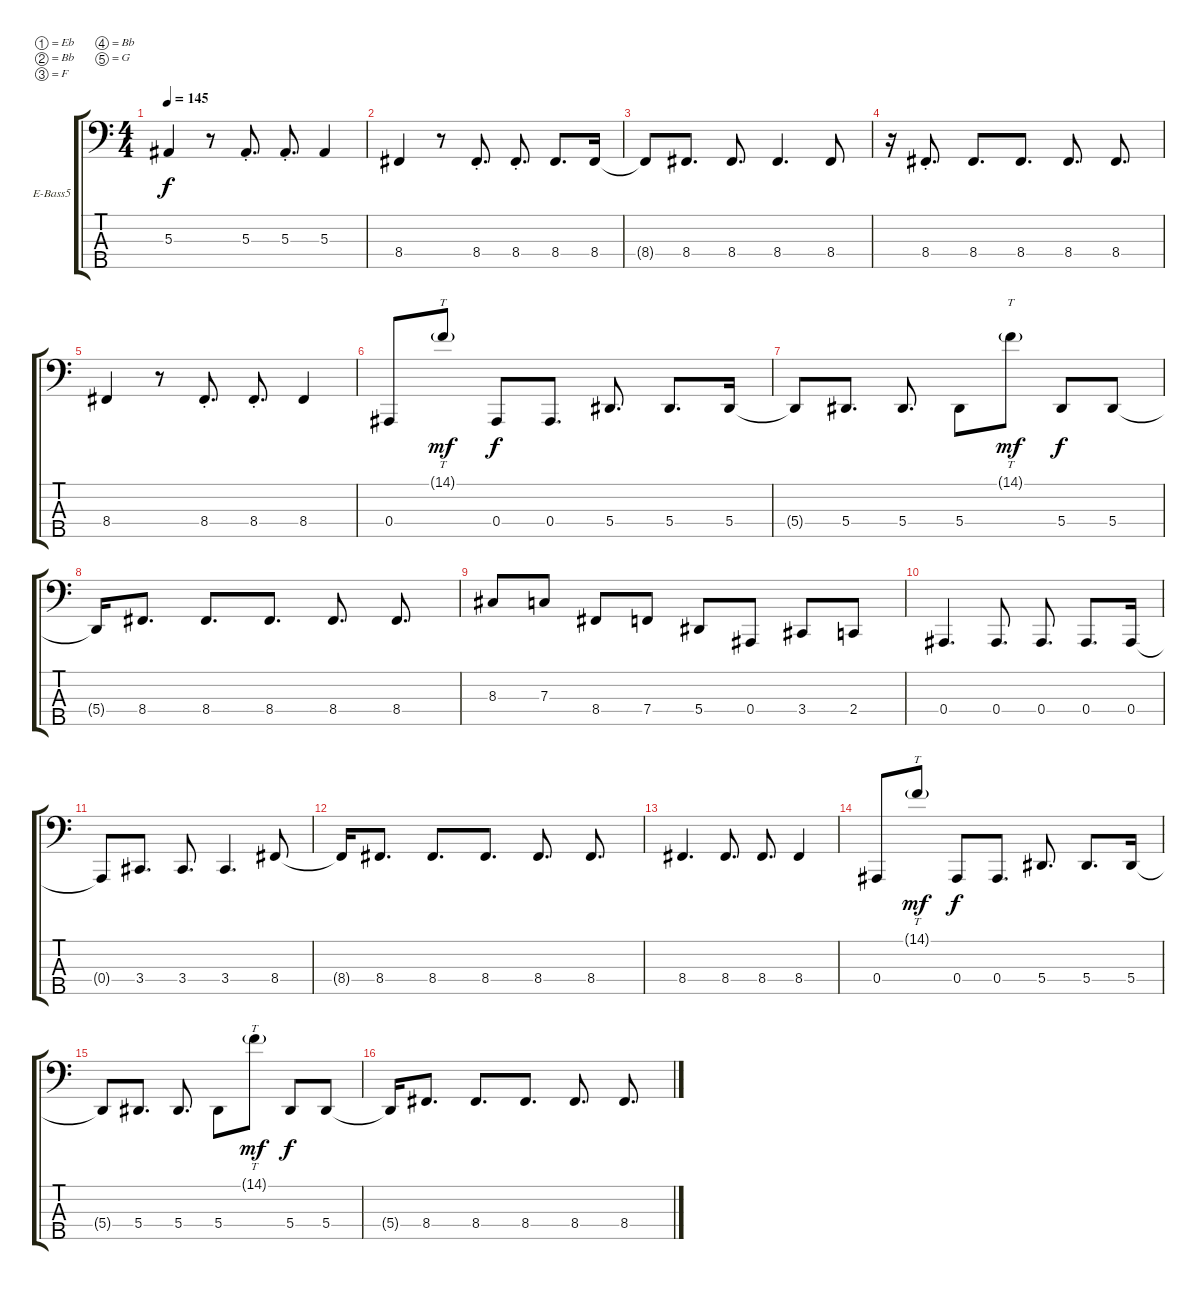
\bracketExtendMode groupsimilarinstruments
\firstSystemTrackNameOrientation horizontal
\otherSystemsTrackNameOrientation horizontal
\track ("Bass" "E-Bass5") {instrument electricbasspick}
\staff {score tabs}
\tuning (Eb2 Bb1 F1 Bb0 G0)
\ts (4 4)
\tempo 145
\clef f4
\ks c
5.3.4{dy f} r.8 5.3{st}.8{d} 5.3{st}.8{d} 5.3.4 |
8.4.4 r.8 8.4{st}.8{d} 8.4{st}.8{d} 8.4.8{d} 8.4.16 |
8.4{t}.8 8.4.8{d} 8.4.8{d} 8.4.4{d} 8.4.8 |
r.16 8.4{st}.8{d} 8.4.8{d} 8.4.8{d} 8.4.8{d} 8.4.8{d} |
8.4.4 r.8 8.4{st}.8{d} 8.4{st}.8{d} 8.4.4 |
0.4.8 14.1{g}.8{tt dy mf} 0.4.8{dy f} 0.4.8{d} 5.4.8{d} 5.4.8{d} 5.4.16 |
5.4{t}.8 5.4.8{d} 5.4.8{d} 5.4.8 14.1{g}.8{tt dy mf} 5.4.8{dy f} 5.4.8 |
5.4{t}.16 8.4.8{d} 8.4.8{d} 8.4.8{d} 8.4.8{d} 8.4.8{d} |
8.3.8 7.3.8 8.4.8 7.4.8 5.4.8 0.4.8 3.4.8 2.4.8 |
0.4.4{d} 0.4.8{d} 0.4.8{d} 0.4.8{d} 0.4.16 |
0.4{t}.8 3.4.8{d} 3.4.8{d} 3.4.4{d} 8.4.8 |
8.4{t}.16 8.4.8{d} 8.4.8{d} 8.4.8{d} 8.4.8{d} 8.4.8{d} |
8.4.4{d} 8.4.8{d} 8.4.8{d} 8.4.4 |
0.4.8 14.1{g}.8{tt dy mf} 0.4.8{dy f} 0.4.8{d} 5.4.8{d} 5.4.8{d} 5.4.16 |
5.4{t}.8 5.4.8{d} 5.4.8{d} 5.4.8 14.1{g}.8{tt dy mf} 5.4.8{dy f} 5.4.8 |
5.4{t}.16 8.4.8{d} 8.4.8{d} 8.4.8{d} 8.4.8{d} 8.4.8{d}
